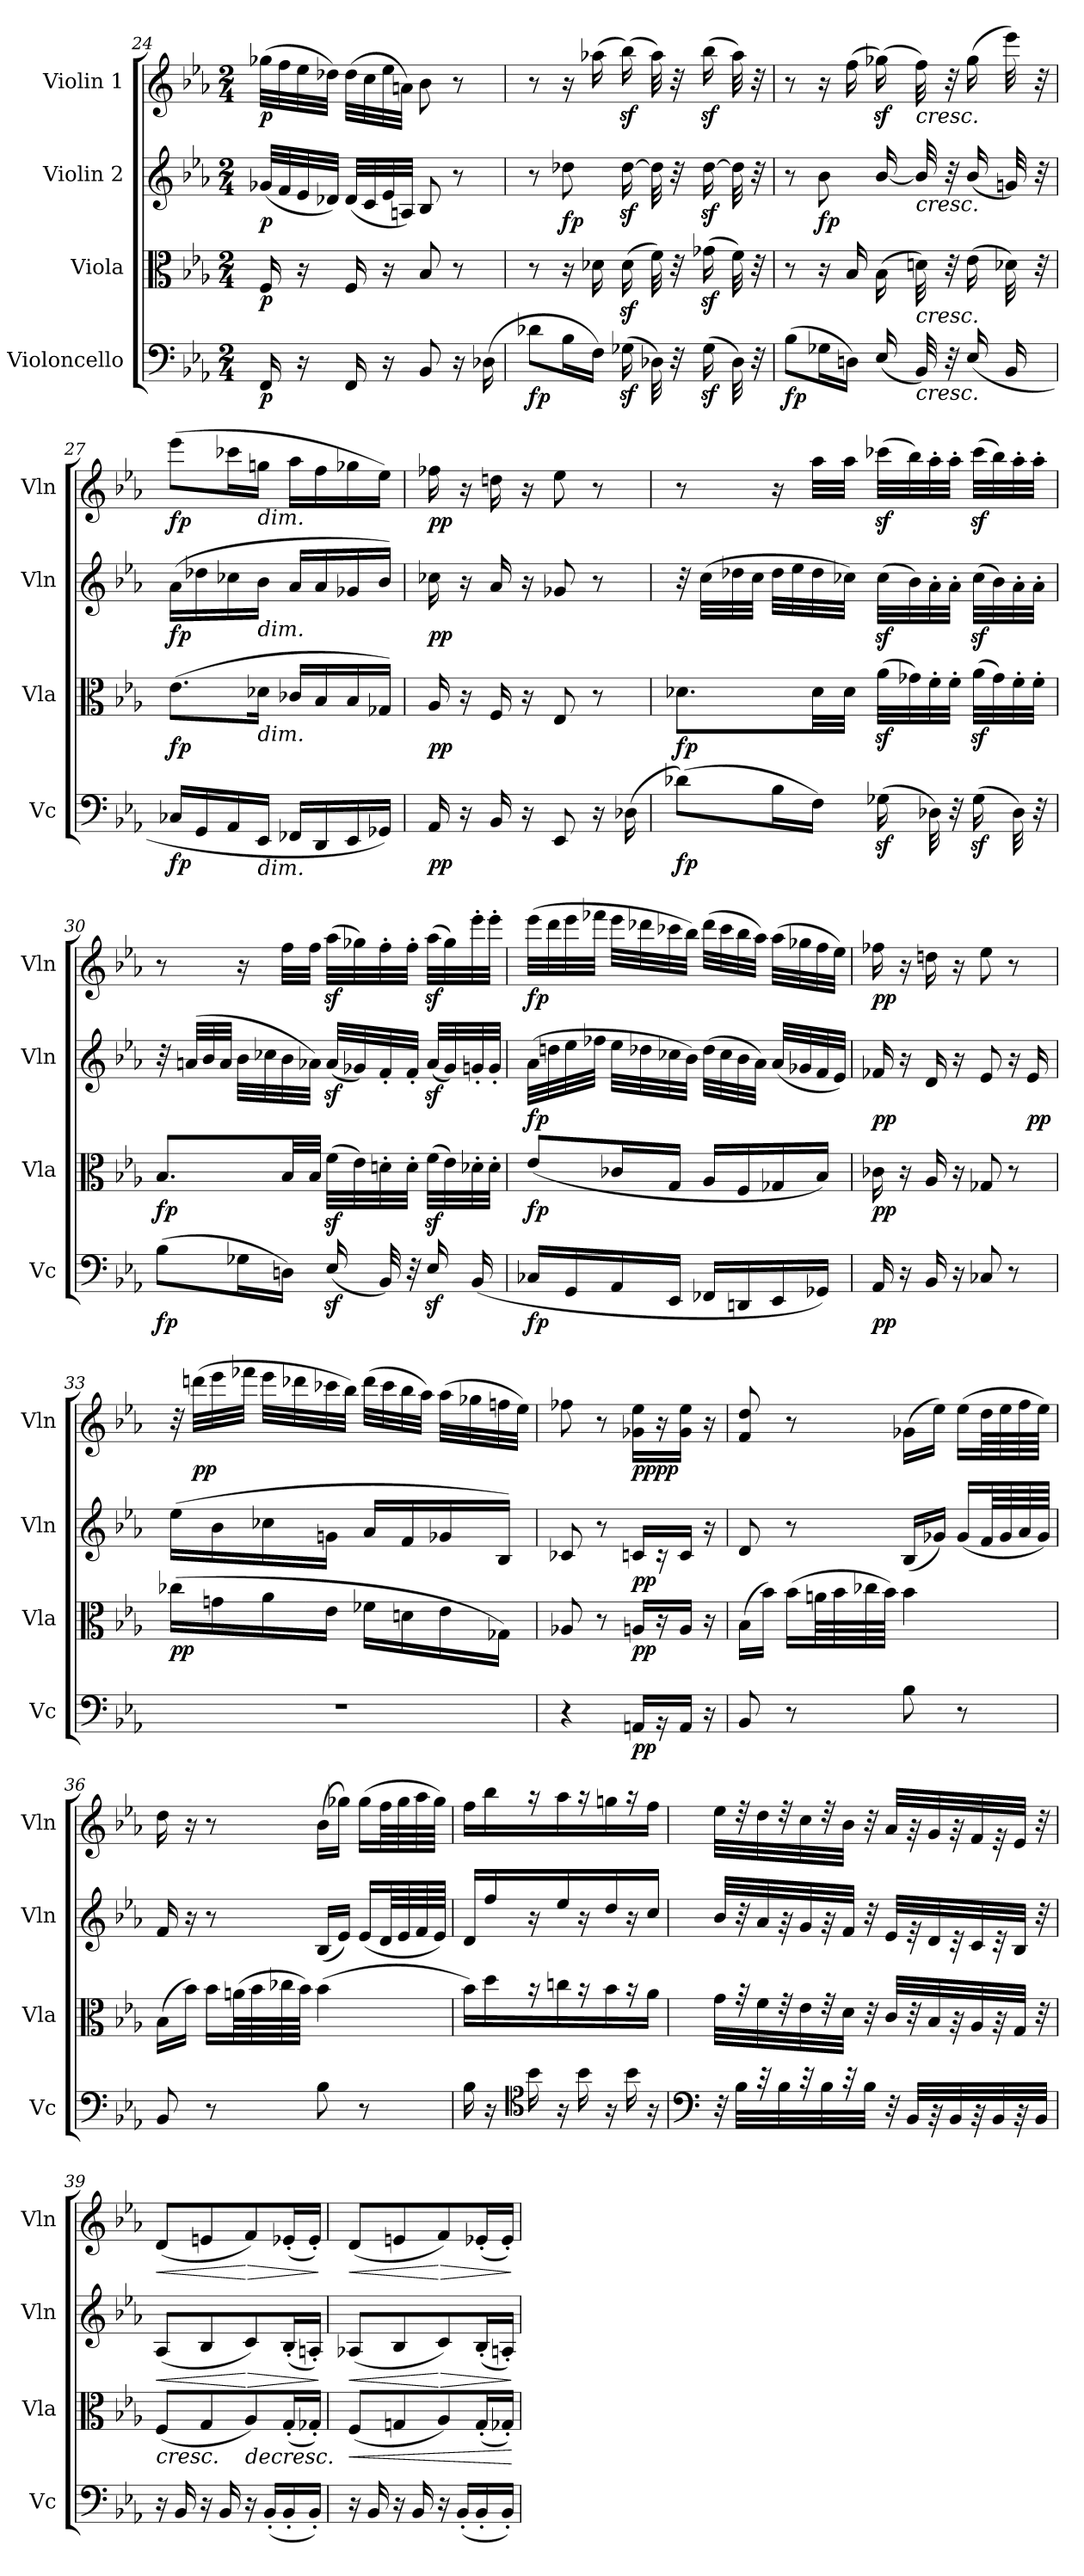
**kern	**dynam	**kern	**dynam	**kern	**dynam	**kern	**dynam
*part4	*part4	*part3	*part3	*part2	*part2	*part1	*part1
*staff4	*staff4	*staff3	*staff3	*staff2	*staff2	*staff1	*staff1
*I"Violoncello	*	*I"Viola	*	*I"Violin 2	*	*I"Violin 1	*
*I'Vc	*	*I'Vla	*	*I'Vln	*	*I'Vln	*
*clefF4	*	*clefC3	*	*clefG2	*	*clefG2	*
*k[b-e-a-]	*	*k[b-e-a-]	*	*k[b-e-a-]	*	*k[b-e-a-]	*
*M2/4	*	*M2/4	*	*M2/4	*	*M2/4	*
=24	=24	=24	=24	=24	=24	=24	=24
!	!LO:DY:b	!	!LO:DY:b	!	!LO:DY:b	!	!LO:DY:b
16FF/	p	16F/	p	(32g-X/LLL	p	(32gg-X\LLL	p
.	.	.	.	32f/	.	32ff\	.
16r	.	16r	.	32e-/	.	32ee-\	.
.	.	.	.	32d-X/JJJ)	.	32dd-X\JJJ)	.
16FF/	.	16F/	.	(32d-/LLL	.	(32dd-\LLL	.
.	.	.	.	32c/	.	32cc\	.
16r	.	16r	.	32e-/	.	32ee-\	.
.	.	.	.	32An/JJJ)	.	32an\JJJ)	.
8BB-/	.	8B-/	.	8B-/	.	8b-\	.
16r	.	8r	.	8r	.	8r	.
(16D-X\	.	.	.	.	.	.	.
=25	=25	=25	=25	=25	=25	=25	=25
!	!LO:DY:b	!	!	!	!	!	!
8d-X\L	fp	8r	.	8r	.	8r	.
!	!	!	!	!	!LO:DY:b	!	!
16B-\L	.	16r	.	8dd-X\	fp	16r	.
16F\JJ)	.	16d-X\	.	.	.	(16aa-X\	.
(16G-Xz<\LL	.	(16d-z<\LL	.	[16dd-z<\LL	.	(16bb-z<\LL)	.
32D-X\L)	.	32f\L)	.	32dd-\L]	.	32aa-\L)	.
32r	.	32r	.	32r	.	32r	.
(16G-z<\	.	(16g-Xz<\	.	[16dd-z<\	.	(16bb-z<\	.
32D-\JJk)	.	32f\JJk)	.	32dd-\JJk]	.	32aa-\JJk)	.
32r	.	32r	.	32r	.	32r	.
!!LO:LB:g=z
=26	=26	=26	=26	=26	=26	=26	=26
!	!LO:DY:b	!	!	!	!	!	!
(8B-\L	fp	8r	.	8r	.	8r	.
!	!	!	!	!	!LO:DY:b	!	!
16G-X\L	.	16r	.	8b-\	fp	16r	.
16Dn\JJ)	.	16B-/	.	.	.	(16ff\	.
(16E-/LL	.	(16B-\LL	.	[16b-/LL	.	(16gg-Xz<\LL)	.
!	!	!	!	!	!	!LO:TX:b:i:t=cresc.	!
!	!	!	!	!LO:TX:b:i:t=cresc.	!	!	!
!	!	!LO:TX:b:i:t=cresc.	!	!	!	!	!
!LO:TX:b:i:t=cresc.	!	!	!	!	!	!	!
32BB-/L)	.	32dn\L)	.	32b-/L]	.	32ff\L)	.
32r	.	32r	.	32r	.	32r	.
(16E-/	.	(16e-\	.	(16b-/	.	(16gg-\	.
16BB-/JJ	.	32d-X\JJk)	.	32gn/JJk)	.	32eee-\JJk)	.
.	.	32r	.	32r	.	32r	.
=27	=27	=27	=27	=27	=27	=27	=27
!	!LO:DY:b	!	!LO:DY:b	!	!LO:DY:b	!	!LO:DY:b
16C-X/LL	fp	(8.e-\L	fp	(16a-\LL	fp	(8eee-\L	fp
16GG/	.	.	.	16dd-X\	.	.	.
16AA-/	.	.	.	16cc-X\	.	16ccc-X\L	.
!	!	!	!	!	!	!LO:TX:b:i:t=dim.	!
!	!	!	!	!LO:TX:b:i:t=dim.	!	!	!
!	!	!LO:TX:b:i:t=dim.	!	!	!	!	!
!LO:TX:b:i:t=dim.	!	!	!	!	!	!	!
16EE-/JJ	.	16d-X\Jk	.	16b-\JJ	.	16ggn\JJ	.
16FF-X/LL	.	16c-X/LL	.	16a-/LL	.	16aa-\LL	.
16DD/	.	16B-/	.	16a-/	.	16ff\	.
16EE-/	.	16B-/	.	16g-X/	.	16gg-X\	.
16GG-X/JJ)	.	16G-X/JJ)	.	16b-/JJ)	.	16ee-\JJ)	.
!!LO:LB:g=z
=28	=28	=28	=28	=28	=28	=28	=28
!	!LO:DY:b	!	!LO:DY:b	!	!LO:DY:b	!	!LO:DY:b
16AA-/	pp	16A-/	pp	16cc-X\	pp	16ff-X\	pp
16r	.	16r	.	16r	.	16r	.
16BB-/	.	16F/	.	16a-/	.	16ddn\	.
16r	.	16r	.	16r	.	16r	.
8EE-/	.	8E-/	.	8g-X/	.	8ee-\	.
16r	.	8r	.	8r	.	8r	.
(16D-X\	.	.	.	.	.	.	.
=29	=29	=29	=29	=29	=29	=29	=29
!	!LO:DY:b	!	!LO:DY:b	!	!	!	!
(8d-X\L)	fp	8.d-X\L	fp	32r	.	8r	.
.	.	.	.	(32cc\LLL	.	.	.
.	.	.	.	32dd-X\	.	.	.
.	.	.	.	32cc\JJJ	.	.	.
16B-\L	.	.	.	32dd-\LLL	.	16r	.
.	.	.	.	32ee-\	.	.	.
16F\JJ)	.	32d-\LL	.	32dd-\	.	32aa-\LLL	.
.	.	32d-\JJJ	.	32cc-X\JJJ)	.	32aa-\JJJ	.
(16G-Xz<\LL	.	(32a-z<\LLL	.	(32cc-z<\LLL	.	(32ccc-Xz<\LLL	.
.	.	32g-X\)	.	32b-\)	.	32bb-\)	.
32D-X\L)	.	32f'\	.	32a-'\	.	32aa-'\	.
32r	.	32f'\JJJ	.	32a-'\JJJ	.	32aa-'\JJJ	.
(16G-z<\	.	(32a-z<\LLL	.	(32cc-z<\LLL	.	(32ccc-z<\LLL	.
.	.	32g-\)	.	32b-\)	.	32bb-\)	.
32D-\JJk)	.	32f'\	.	32a-'\	.	32aa-'\	.
32r	.	32f'\JJJ	.	32a-'\JJJ	.	32aa-'\JJJ	.
=30	=30	=30	=30	=30	=30	=30	=30
!	!LO:DY:b	!	!LO:DY:b	!	!	!	!
(8B-\L	fp	8.B-/L	fp	32r	.	8r	.
.	.	.	.	(32an/LLL	.	.	.
.	.	.	.	32b-/	.	.	.
.	.	.	.	32a/JJJ	.	.	.
16G-X\L	.	.	.	32b-\LLL	.	16r	.
.	.	.	.	32cc-X\	.	.	.
16Dn\JJ)	.	32B-/LL	.	32b-\	.	32ff\LLL	.
.	.	32B-/JJJ	.	32a-X\JJJ)	.	32ff\JJJ	.
(16E-z</LL	.	(32fz<\LLL	.	(32a-z</LLL	.	(32aa-z<\LLL	.
.	.	32e-\)	.	32g-X/)	.	32gg-X\)	.
32BB-/L)	.	32dn'\	.	32f'/	.	32ff'\	.
32r	.	32d'\JJJ	.	32f'/JJJ	.	32ff'\JJJ	.
16E-z</	.	(32fz<\LLL	.	(32a-z</LLL	.	(32aa-z<\LLL	.
.	.	32e-\)	.	32g-/)	.	32gg-\)	.
(16BB-/JJ	.	32d-X'\	.	32gn'/	.	32eee-'\	.
.	.	32d-'\JJJ	.	32g'/JJJ	.	32eee-'\JJJ	.
!!LO:PB:g=z
=31	=31	=31	=31	=31	=31	=31	=31
!	!LO:DY:b	!	!LO:DY:b	!	!LO:DY:b	!	!LO:DY:b
16C-X/LL	fp	(8e-/L	fp	(32a-\LLL	fp	(32eee-\LLL	fp
.	.	.	.	32ddn\	.	32ddd\	.
16GG/	.	.	.	32ee-\	.	32eee-\	.
.	.	.	.	32ff-X\JJJ	.	32fff-X\JJJ	.
16AA-/	.	16c-X/L	.	32ee-\LLL	.	32eee-\LLL	.
.	.	.	.	32dd-X\	.	32ddd-X\	.
16EE-/JJ	.	16G/JJ	.	32cc-X\	.	32ccc-X\	.
.	.	.	.	32b-\JJJ)	.	32bb-\JJJ)	.
16FF-X/LL	.	16A-/LL	.	(32dd-\LLL	.	(32ddd-\LLL	.
.	.	.	.	32cc-\	.	32ccc-\	.
16DDn/	.	16F/	.	32b-\	.	32bb-\	.
.	.	.	.	32a-\JJJ)	.	32aa-\JJJ)	.
16EE-/	.	16G-X/	.	(32a-/LLL	.	(32aa-\LLL	.
.	.	.	.	32g-X/	.	32gg-X\	.
16GG-X/JJ)	.	16B-/JJ)	.	32f/	.	32ff\	.
.	.	.	.	32e-/JJJ)	.	32ee-\JJJ)	.
!!LO:LB:g=z
=32	=32	=32	=32	=32	=32	=32	=32
!	!LO:DY:b	!	!LO:DY:b	!	!LO:DY:b	!	!LO:DY:b
16AA-/	pp	16c-X\	pp	16f-X/	pp	16ff-X\	pp
16r	.	16r	.	16r	.	16r	.
16BB-/	.	16A-/	.	16d/	.	16ddn\	.
16r	.	16r	.	16r	.	16r	.
8C-X/	.	8G-X/	.	8e-/	.	8ee-\	.
8r	.	8r	.	16r	.	8r	.
!	!	!	!	!	!LO:DY:b	!	!
.	.	.	.	16e-/	pp	.	.
=33	=33	=33	=33	=33	=33	=33	=33
!	!	!	!LO:DY:b	!	!	!	!
2r	.	(16cc-X\LL	pp	(16ee-\LL	.	32r	.
!	!	!	!	!	!	!	!LO:DY:b
.	.	.	.	.	.	(32dddn\LLL	pp
.	.	16gn\	.	16b-\	.	32eee-\	.
.	.	.	.	.	.	32fff-X\JJJ	.
.	.	16a-\	.	16cc-X\	.	32eee-\LLL	.
.	.	.	.	.	.	32ddd-X\	.
.	.	16e-\JJ	.	16gn\JJ	.	32ccc-X\	.
.	.	.	.	.	.	32bb-\JJJ)	.
.	.	16f-X\LL	.	16a-/LL	.	(32ddd-\LLL	.
.	.	.	.	.	.	32ccc-\	.
.	.	16dn\	.	16f/	.	32bb-\	.
.	.	.	.	.	.	32aa-\JJJ)	.
.	.	16e-\	.	16g-X/	.	(32aa-\LLL	.
.	.	.	.	.	.	32gg-X\	.
.	.	16G-X\JJ)	.	16B-/JJ)	.	32ffn\	.
.	.	.	.	.	.	32ee-\JJJ)	.
=34	=34	=34	=34	=34	=34	=34	=34
4r	.	8A-X/	.	8c-X/	.	8ff-X\	.
.	.	8r	.	8r	.	8r	.
!	!LO:DY:b	!	!LO:DY:b	!	!LO:DY:b	!	!LO:DY:b
!	!	!	!	!	!	!	!LO:DY:n=1:b
16AAn/LL	pp	16An/LL	pp	16cn/LL	pp	16g-X\ 16ee-\LL	pp pp
16r	.	16r	.	16r	.	16r	.
16AA/JJ	.	16A/JJ	.	16c/JJ	.	16g-\ 16ee-\JJ	.
16r	.	16r	.	16r	.	16r	.
!!LO:LB:g=z
=35	=35	=35	=35	=35	=35	=35	=35
8BB-/	.	(16B-\LL	.	8d/	.	8f/ 8dd/	.
.	.	16b-\JJ)	.	.	.	.	.
8r	.	(16b-\LL	.	8r	.	8r	.
.	.	64an\LL	.	.	.	.	.
.	.	64b-\	.	.	.	.	.
.	.	64cc-X\	.	.	.	.	.
.	.	64b-\JJJJ)	.	.	.	.	.
8B-\	.	4b-\	.	(16B-/LL	.	(16g-X\LL	.
.	.	.	.	16g-X/JJ)	.	16ee-\JJ)	.
8r	.	.	.	(16g-/LL	.	(16ee-\LL	.
.	.	.	.	64f/LL	.	64dd\LL	.
.	.	.	.	64g-/	.	64ee-\	.
.	.	.	.	64a-/	.	64ff\	.
.	.	.	.	64g-/JJJJ)	.	64ee-\JJJJ)	.
=36	=36	=36	=36	=36	=36	=36	=36
8BB-/	.	(16B-\LL	.	16f/	.	16dd\	.
.	.	16b-\JJ)	.	16r	.	16r	.
8r	.	16b-\LL	.	8r	.	8r	.
.	.	(64an\LL	.	.	.	.	.
.	.	64b-\	.	.	.	.	.
.	.	64cc-X\	.	.	.	.	.
.	.	64b-\JJJJ)	.	.	.	.	.
8B-\	.	(4b-\	.	(16B-/LL	.	(16b-\LL	.
.	.	.	.	16e-/JJ)	.	16gg-X\JJ)	.
8r	.	.	.	(16e-/LL	.	(16gg-\LL	.
.	.	.	.	64d/LL	.	64ff\LL	.
.	.	.	.	64e-/	.	64gg-\	.
.	.	.	.	64f/	.	64aa-\	.
.	.	.	.	64e-/JJJJ)	.	64gg-\JJJJ)	.
!!LO:LB:g=z
=37	=37	=37	=37	=37	=37	=37	=37
16B-\	.	16b-\LL)	.	16d/LL	.	16ff\LL	.
16r	.	16dd\	.	16ff/	.	16bb-\	.
*clefC4	*	*	*	*	*	*	*
16b-\	.	16r	.	16r	.	16r	.
16r	.	16ccn\	.	16ee-/	.	16aa-\	.
16b-\	.	16r	.	16r	.	16r	.
16r	.	16b-\	.	16dd/	.	16ggn\	.
16b-\	.	16r	.	16r	.	16r	.
16r	.	16a-\JJ	.	16cc/JJ	.	16ff\JJ	.
=38	=38	=38	=38	=38	=38	=38	=38
*clefF4	*	*	*	*	*	*	*
32r	.	32g\LLL	.	32b-/LLL	.	32ee-\LLL	.
32B-\LLL	.	32r	.	32r	.	32r	.
32r	.	32f\	.	32a-/	.	32dd\	.
32B-\	.	32r	.	32r	.	32r	.
32r	.	32e-\	.	32g/	.	32cc\	.
32B-\	.	32r	.	32r	.	32r	.
32r	.	32d\JJJ	.	32f/JJJ	.	32b-\JJJ	.
32B-\JJJ	.	32r	.	32r	.	32r	.
32r	.	32c/LLL	.	32e-/LLL	.	32a-/LLL	.
32BB-/LLL	.	32r	.	32r	.	32r	.
32r	.	32B-/	.	32d/	.	32g/	.
32BB-/	.	32r	.	32r	.	32r	.
32r	.	32A-/	.	32c/	.	32f/	.
32BB-/	.	32r	.	32r	.	32r	.
32r	.	32G/JJJ	.	32B-/JJJ	.	32e-/JJJ	.
32BB-/JJJ	.	32r	.	32r	.	32r	.
=39	=39	=39	=39	=39	=39	=39	=39
!	!	!	!LO:HP:b	!	!LO:HP:b	!	!LO:HP:b
16r	.	(8F/L	<	(8A-/L	<	(8d/L	<
16BB-/	.	.	.	.	.	.	.
16r	.	8G/	.	8B-/	.	8en/	.
16BB-/	.	.	.	.	.	.	.
!	!	!	!LO:HP:b	!	!LO:HP:n=1:b	!	!LO:HP:n=1:b
16r	.	8A-/)	>	8c/)	[ >	8f/)	[ >
(16BB-'/LL	.	.	.	.	.	.	.
16BB-'/	.	(16G'/L	.	(16B-'/L	.	(16e-X'/L	.
16BB-'/JJ)	.	16G-X'/JJ)	.	16An'/JJ)	.	16e-'/JJ)	.
.	.	.	[	.	]	.	]
=40	=40	=40	=40	=40	=40	=40	=40
!	!	!	!LO:HP:b	!	!LO:HP:b	!	!LO:HP:b
16r	.	(8F/L	<	(8A-X/L	<	(8d/L	<
16BB-/	.	.	.	.	.	.	.
16r	.	8Gn/	.	8B-/	.	8en/	.
16BB-/	.	.	.	.	.	.	.
!	!	!	!	!	!LO:HP:n=1:b	!	!LO:HP:n=1:b
16r	.	8A-/)	]	8c/)	[ >	8f/)	[ >
(16BB-'/LL	.	.	.	.	.	.	.
16BB-'/	.	(16G'/L	.	(16B-'/L	.	(16e-X'/L	.
16BB-'/JJ)	.	16G-X'/JJ)	.	16An'/JJ)	.	16e-'/JJ)	.
.	.	.	[	.	]	.	]
=	=	=	=	=	=	=	=
*-	*-	*-	*-	*-	*-	*-	*-
